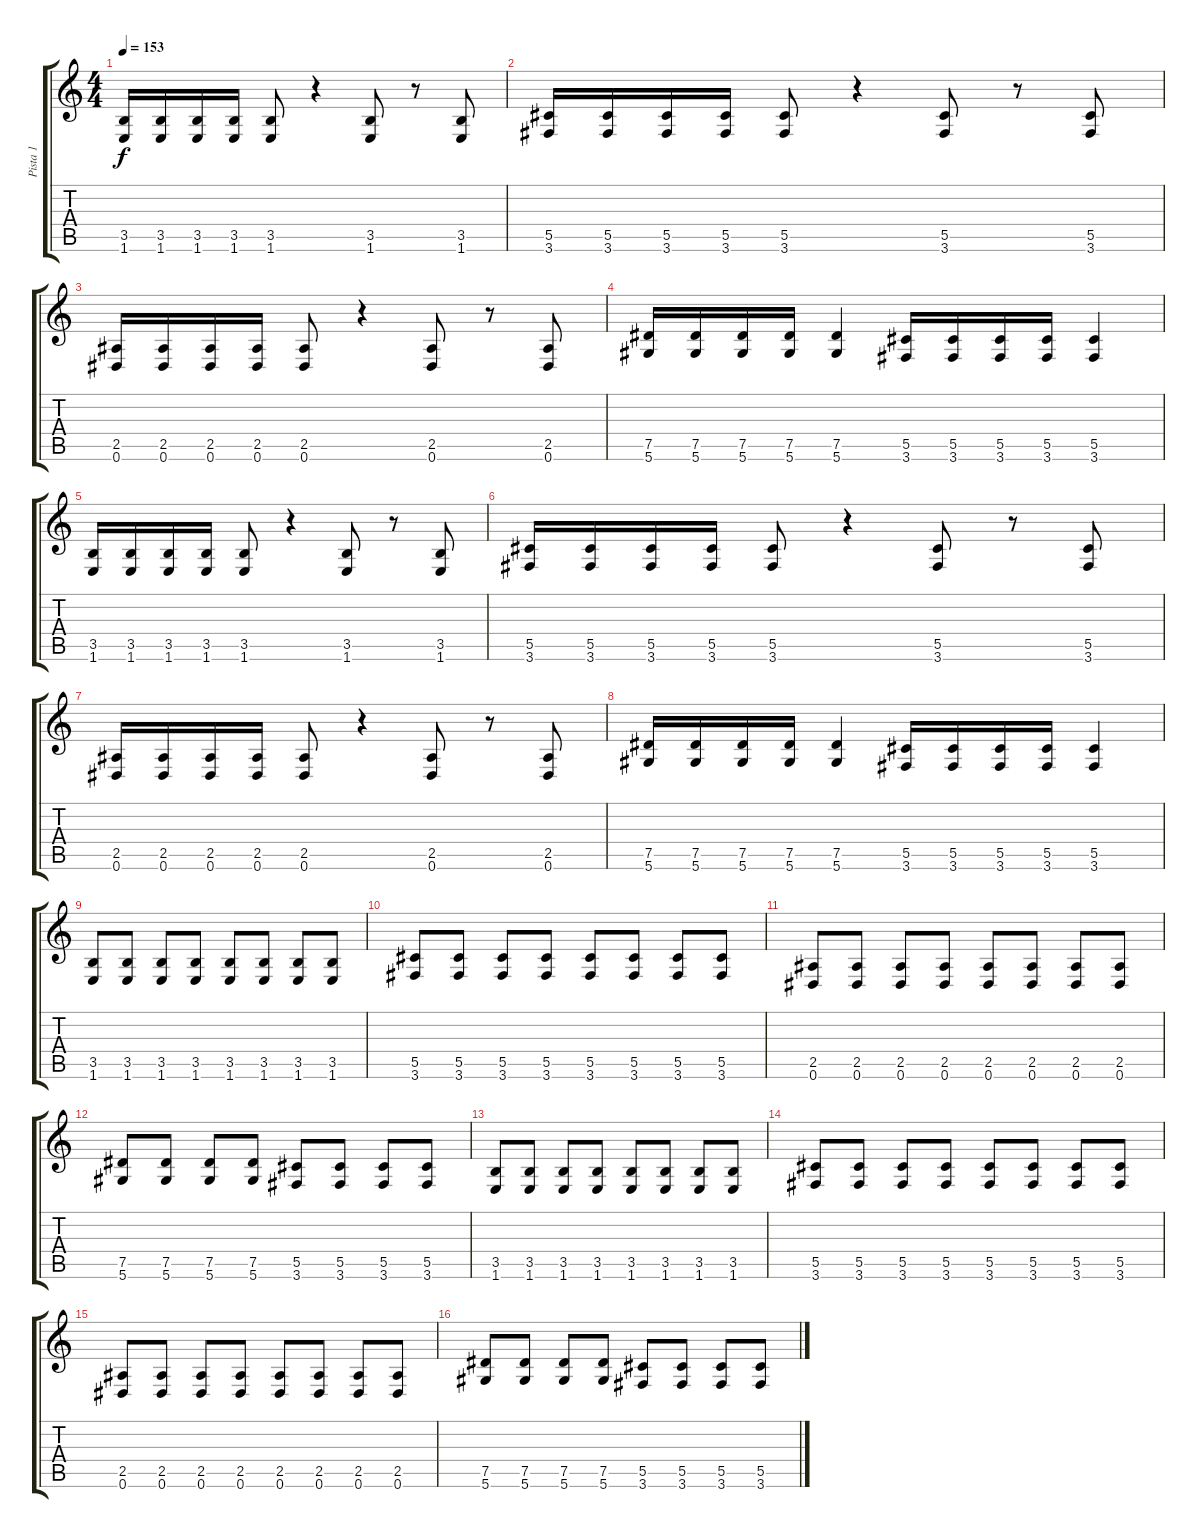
\track ("Pista 1" "Pista 1") {instrument distortionguitar}
\staff {score tabs}
\tuning (Eb4 Bb3 Gb3 Db3 Ab2 Eb2) {hide}
\ts (4 4)
\tempo 153
\clef g2
\ks c
(3.5 1.6).16{dy f instrument distortionguitar} (3.5 1.6).16 (3.5 1.6).16 (3.5 1.6).16 (3.5 1.6).8 r.4 (3.5 1.6).8 r.8 (3.5 1.6).8 |
(5.5 3.6).16 (5.5 3.6).16 (5.5 3.6).16 (5.5 3.6).16 (5.5 3.6).8 r.4 (5.5 3.6).8 r.8 (5.5 3.6).8 |
(2.5 0.6).16 (2.5 0.6).16 (2.5 0.6).16 (2.5 0.6).16 (2.5 0.6).8 r.4 (2.5 0.6).8 r.8 (2.5 0.6).8 |
(7.5 5.6).16 (7.5 5.6).16 (7.5 5.6).16 (7.5 5.6).16 (7.5 5.6).4 (5.5 3.6).16 (5.5 3.6).16 (5.5 3.6).16 (5.5 3.6).16 (5.5 3.6).4 |
(3.5 1.6).16 (3.5 1.6).16 (3.5 1.6).16 (3.5 1.6).16 (3.5 1.6).8 r.4 (3.5 1.6).8 r.8 (3.5 1.6).8 |
(5.5 3.6).16 (5.5 3.6).16 (5.5 3.6).16 (5.5 3.6).16 (5.5 3.6).8 r.4 (5.5 3.6).8 r.8 (5.5 3.6).8 |
(2.5 0.6).16 (2.5 0.6).16 (2.5 0.6).16 (2.5 0.6).16 (2.5 0.6).8 r.4 (2.5 0.6).8 r.8 (2.5 0.6).8 |
(7.5 5.6).16 (7.5 5.6).16 (7.5 5.6).16 (7.5 5.6).16 (7.5 5.6).4 (5.5 3.6).16 (5.5 3.6).16 (5.5 3.6).16 (5.5 3.6).16 (5.5 3.6).4 |
(3.5 1.6).8 (3.5 1.6).8 (3.5 1.6).8 (3.5 1.6).8 (3.5 1.6).8 (3.5 1.6).8 (3.5 1.6).8 (3.5 1.6).8 |
(5.5 3.6).8 (5.5 3.6).8 (5.5 3.6).8 (5.5 3.6).8 (5.5 3.6).8 (5.5 3.6).8 (5.5 3.6).8 (5.5 3.6).8 |
(2.5 0.6).8 (2.5 0.6).8 (2.5 0.6).8 (2.5 0.6).8 (2.5 0.6).8 (2.5 0.6).8 (2.5 0.6).8 (2.5 0.6).8 |
(7.5 5.6).8 (7.5 5.6).8 (7.5 5.6).8 (7.5 5.6).8 (5.5 3.6).8 (5.5 3.6).8 (5.5 3.6).8 (5.5 3.6).8 |
(3.5 1.6).8 (3.5 1.6).8 (3.5 1.6).8 (3.5 1.6).8 (3.5 1.6).8 (3.5 1.6).8 (3.5 1.6).8 (3.5 1.6).8 |
(5.5 3.6).8 (5.5 3.6).8 (5.5 3.6).8 (5.5 3.6).8 (5.5 3.6).8 (5.5 3.6).8 (5.5 3.6).8 (5.5 3.6).8 |
(2.5 0.6).8 (2.5 0.6).8 (2.5 0.6).8 (2.5 0.6).8 (2.5 0.6).8 (2.5 0.6).8 (2.5 0.6).8 (2.5 0.6).8 |
(7.5 5.6).8 (7.5 5.6).8 (7.5 5.6).8 (7.5 5.6).8 (5.5 3.6).8 (5.5 3.6).8 (5.5 3.6).8 (5.5 3.6).8
